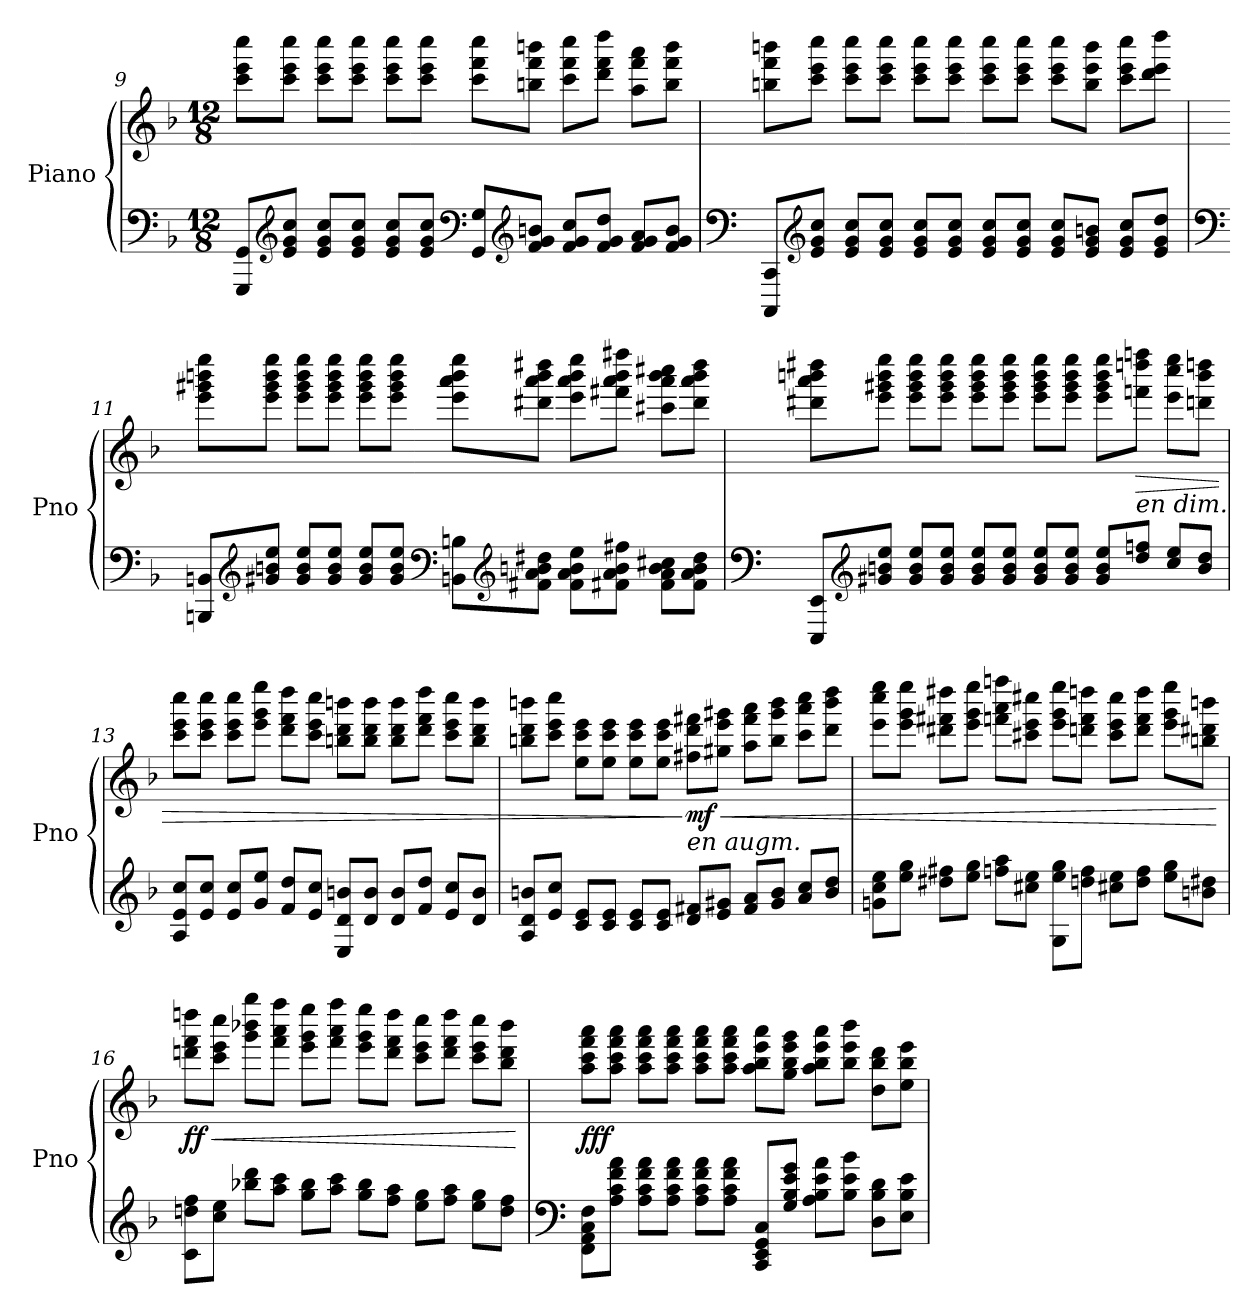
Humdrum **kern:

**kern	**kern	**dynam
*part1	*part1	*part1
*staff2	*staff1	*staff1/2
*I"Piano	*	*
*I'Pno	*	*
!!LO:PB:g=z
*clefF4	*clefG2	*
*k[b-]	*k[b-]	*
*M12/8	*M12/8	*
=9	=9	=9
8GGG/ 8GG/L	8ccc\ 8eee\ 8cccc\L	.
*clefG2	*	*
8e/ 8g/ 8cc/J	8ccc\ 8eee\ 8cccc\J	.
8e/ 8g/ 8cc/L	8ccc\ 8eee\ 8cccc\L	.
8e/ 8g/ 8cc/J	8ccc\ 8eee\ 8cccc\J	.
8e/ 8g/ 8cc/L	8ccc\ 8eee\ 8cccc\L	.
8e/ 8g/ 8cc/J	8ccc\ 8eee\ 8cccc\J	.
*clefF4	*	*
8GG/ 8G/L	8ccc\ 8fff\ 8cccc\L	.
*clefG2	*	*
8f/ 8g/ 8bn/J	8bbn\ 8fff\ 8bbbn\J	.
8f/ 8g/ 8cc/L	8ccc\ 8fff\ 8cccc\L	.
8f/ 8g/ 8dd/J	8ddd\ 8fff\ 8dddd\J	.
8f/ 8g/ 8a/L	8aa\ 8fff\ 8aaa\L	.
8f/ 8g/ 8b/J	8bb\ 8fff\ 8bbb\J	.
=10	=10	=10
*clefF4	*	*
8CCC/ 8CC/L	8bbn\ 8fff\ 8bbbn\L	.
*clefG2	*	*
8e/ 8g/ 8cc/J	8ccc\ 8eee\ 8cccc\J	.
8e/ 8g/ 8cc/L	8ccc\ 8eee\ 8cccc\L	.
8e/ 8g/ 8cc/J	8ccc\ 8eee\ 8cccc\J	.
8e/ 8g/ 8cc/L	8ccc\ 8eee\ 8cccc\L	.
8e/ 8g/ 8cc/J	8ccc\ 8eee\ 8cccc\J	.
8e/ 8g/ 8cc/L	8ccc\ 8eee\ 8cccc\L	.
8e/ 8g/ 8cc/J	8ccc\ 8eee\ 8cccc\J	.
8e/ 8g/ 8cc/L	8ccc\ 8eee\ 8cccc\L	.
8e/ 8g/ 8bn/J	8bb\ 8eee\ 8bbb\J	.
8e/ 8g/ 8cc/L	8ccc\ 8eee\ 8cccc\L	.
8e/ 8g/ 8dd/J	8ddd\ 8eee\ 8dddd\J	.
!!LO:LB:g=z
=11	=11	=11
*clefF4	*	*
8BBBn/ 8BBn/L	8eee\ 8ggg#X\ 8bbbn\ 8eeee\L	.
*clefG2	*	*
8g#X/ 8bn/ 8ee/J	8eee\ 8ggg#\ 8bbb\ 8eeee\J	.
8g#/ 8b/ 8ee/L	8eee\ 8ggg#\ 8bbb\ 8eeee\L	.
8g#/ 8b/ 8ee/J	8eee\ 8ggg#\ 8bbb\ 8eeee\J	.
8g#/ 8b/ 8ee/L	8eee\ 8ggg#\ 8bbb\ 8eeee\L	.
8g#/ 8b/ 8ee/J	8eee\ 8ggg#\ 8bbb\ 8eeee\J	.
*clefF4	*	*
8BBn\ 8Bn\L	8eee\ 8aaa\ 8bbb\ 8eeee\L	.
*clefG2	*	*
8f#X\ 8a\ 8bn\ 8dd#X\J	8ddd#X\ 8aaa\ 8bbb\ 8dddd#X\J	.
8f#\ 8a\ 8b\ 8ee\L	8eee\ 8aaa\ 8bbb\ 8eeee\L	.
8f#X\ 8a\ 8b\ 8ff#X\J	8fff#X\ 8aaa\ 8bbb\ 8ffff#X\J	.
8f#\ 8a\ 8b\ 8cc#X\L	8ccc#X\ 8aaa\ 8bbb\ 8cccc#X\L	.
8f#\ 8a\ 8b\ 8dd#\J	8ddd#\ 8aaa\ 8bbb\ 8dddd#\J	.
=12	=12	=12
*clefF4	*	*
8EEE/ 8EE/L	8ddd#X\ 8aaa\ 8bbbn\ 8dddd#X\L	.
*clefG2	*	*
8g#X/ 8bn/ 8ee/J	8eee\ 8ggg#X\ 8bbb\ 8eeee\J	.
8g#/ 8b/ 8ee/L	8eee\ 8ggg#\ 8bbb\ 8eeee\L	.
8g#/ 8b/ 8ee/J	8eee\ 8ggg#\ 8bbb\ 8eeee\J	.
8g#/ 8b/ 8ee/L	8eee\ 8ggg#\ 8bbb\ 8eeee\L	.
8g#/ 8b/ 8ee/J	8eee\ 8ggg#\ 8bbb\ 8eeee\J	.
8g#/ 8b/ 8ee/L	8eee\ 8ggg#\ 8bbb\ 8eeee\L	.
8g#/ 8b/ 8ee/J	8eee\ 8ggg#\ 8bbb\ 8eeee\J	.
8g#/ 8b/ 8ee/L	8eee\ 8ggg#\ 8bbb\ 8eeee\L	.
!	!LO:TX:b:i:t=en dim.	!
!	!	!LO:HP:b
8dd/ 8ffn/J	8fffn\ 8ddddn\ 8ffffn\J	>
8cc/ 8ee/L	8eee\ 8cccc\ 8eeee\L	.
8b/ 8dd/J	8dddn\ 8bbb\ 8ddddn\J	.
!!LO:LB:g=z
=13	=13	=13
8A/ 8e/ 8cc/L	8ccc\ 8eee\ 8cccc\L	.
8e/ 8cc/J	8ccc\ 8eee\ 8cccc\J	.
8e/ 8cc/L	8ccc\ 8eee\ 8cccc\L	.
8g/ 8ee/J	8eee\ 8ggg\ 8eeee\J	.
8f/ 8dd/L	8ddd\ 8fff\ 8dddd\L	.
8e/ 8cc/J	8ccc\ 8eee\ 8cccc\J	.
8E/ 8d/ 8bn/L	8bbn\ 8ddd\ 8bbbn\L	.
8d/ 8b/J	8bb\ 8ddd\ 8bbb\J	.
8d/ 8b/L	8bb\ 8ddd\ 8bbb\L	.
8f/ 8dd/J	8ddd\ 8fff\ 8dddd\J	.
8e/ 8cc/L	8ccc\ 8eee\ 8cccc\L	.
8d/ 8b/J	8bb\ 8ddd\ 8bbb\J	.
=14	=14	=14
8A/ 8d/ 8bn/L	8bbn\ 8ddd\ 8bbbn\L	.
8e/ 8cc/J	8ccc\ 8eee\ 8cccc\J	.
8c/ 8e/L	8ee\ 8ccc\ 8eee\L	.
8c/ 8e/J	8ee\ 8ccc\ 8eee\J	.
8c/ 8e/L	8ee\ 8ccc\ 8eee\L	.
8c/ 8e/J	8ee\ 8ccc\ 8eee\J	.
!	!LO:TX:b:i:t=en augm.	!
!	!	!LO:HP:n=1:b
!	!	!LO:DY:n=1:b
8d/ 8f#X/L	8ff#X\ 8ddd\ 8fff#X\L	] < mf
8e/ 8g#X/J	8gg#X\ 8eee\ 8ggg#X\J	.
8f#/ 8a/L	8aa\ 8fff#\ 8aaa\L	.
8g#/ 8b/J	8bb\ 8ggg#\ 8bbb\J	.
8a/ 8cc/L	8ccc\ 8aaa\ 8cccc\L	.
8b/ 8dd/J	8ddd\ 8bbb\ 8dddd\J	.
!!LO:LB:g=z
=15	=15	=15
8gn\ 8cc\ 8ee\L	8eee\ 8cccc\ 8eeee\L	.
8ee\ 8gg\J	8eee\ 8ggg\ 8eeee\J	.
8dd#X\ 8ff#X\L	8ddd#X\ 8fff#X\ 8dddd#X\L	.
8ee\ 8gg\J	8eee\ 8ggg\ 8eeee\J	.
8ffn\ 8aa\L	8fffn\ 8aaa\ 8ffffn\L	.
8cc#X\ 8ee\J	8ccc#X\ 8eee\ 8cccc#X\J	.
8G\ 8ee\ 8gg\L	8eee\ 8ggg\ 8eeee\L	.
8ddn\ 8ff\J	8dddn\ 8fff\ 8ddddn\J	.
8cc#X\ 8ee\L	8ccc#\ 8eee\ 8cccc#\L	.
8dd\ 8ff\J	8ddd\ 8fff\ 8dddd\J	.
8ee\ 8gg\L	8eee\ 8ggg\ 8eeee\L	.
8bn\ 8dd#X\J	8bbn\ 8ddd#X\ 8bbbn\J	.
.	.	[
=16	=16	=16
!	!	!LO:HP:b
!	!	!LO:DY:n=1:b
8c\ 8ddn\ 8ff\L	8dddn\ 8fff\ 8ddddn\L	< ff
8cc\ 8ee\J	8ccc\ 8eee\ 8cccc\J	.
8bb-X\ 8ddd\L	8ggg\ 8bbb-X\ 8gggg\L	.
8aa\ 8ccc\J	8fff\ 8aaa\ 8ffff\J	.
8gg\ 8bb-\L	8eee\ 8ggg\ 8eeee\L	.
8aa\ 8ccc\J	8fff\ 8aaa\ 8ffff\J	.
8gg\ 8bb-\L	8eee\ 8ggg\ 8eeee\L	.
8ff\ 8aa\J	8ddd\ 8fff\ 8dddd\J	.
8ee\ 8gg\L	8ccc\ 8eee\ 8cccc\L	.
8ff\ 8aa\J	8ddd\ 8fff\ 8dddd\J	.
8ee\ 8gg\L	8ccc\ 8eee\ 8cccc\L	.
8dd\ 8ff\J	8bb-\ 8ddd\ 8bbb-\J	.
.	.	[
!!LO:LB:g=z
=17	=17	=17
*clefF4	*	*
!	!	!LO:DY:b
8FF\ 8AA\ 8C\ 8F\L	8aa\ 8ccc\ 8fff\ 8aaa\L	fff
8A\ 8c\ 8f\ 8a\J	8aa\ 8ccc\ 8fff\ 8aaa\J	.
8A\ 8c\ 8f\ 8a\L	8aa\ 8ccc\ 8fff\ 8aaa\L	.
8A\ 8c\ 8f\ 8a\J	8aa\ 8ccc\ 8fff\ 8aaa\J	.
8A\ 8c\ 8f\ 8a\L	8aa\ 8ccc\ 8fff\ 8aaa\L	.
8A\ 8c\ 8f\ 8a\J	8aa\ 8ccc\ 8fff\ 8aaa\J	.
8CC/ 8EE/ 8GG/ 8C/L	8aa\ 8bb-\ 8eee\ 8aaa\L	.
8G\ 8B-\ 8e\ 8g\J	8gg\ 8bb-\ 8eee\ 8ggg\J	.
8A\ 8B-\ 8e\ 8a\L	8aa\ 8bb-\ 8eee\ 8aaa\L	.
8B-\ 8e\ 8b-\J	8bb-\ 8eee\ 8bbb-\J	.
8D\ 8B-\ 8d\L	8dd\ 8bb-\ 8ddd\L	.
8E\ 8B-\ 8e\J	8ee\ 8bb-\ 8eee\J	.
=	=	=
*-	*-	*-
